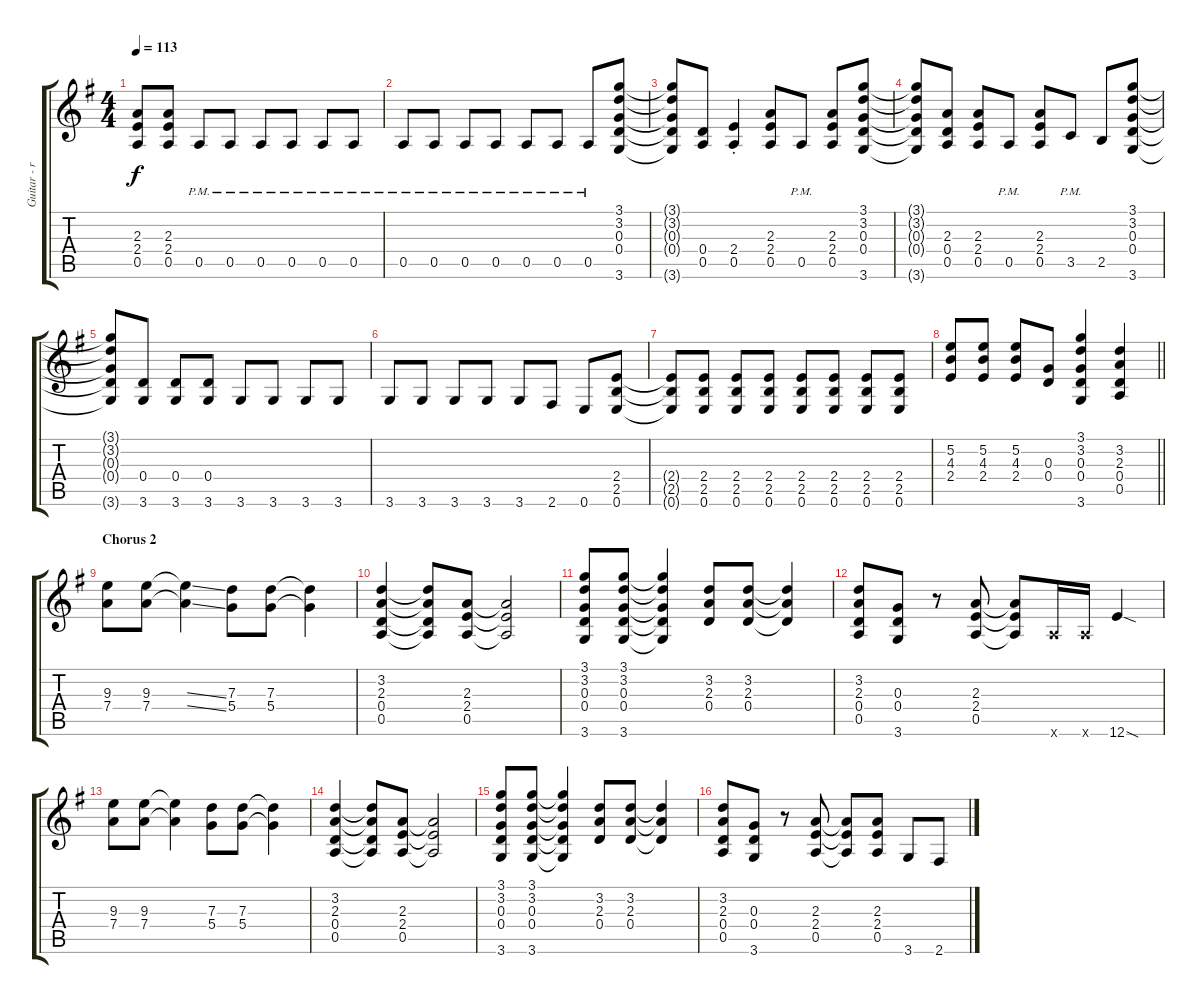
\track ("Guitar - rhythm - left" "Guitar - r") {instrument overdrivenguitar}
\staff {score tabs}
\tuning (E4 B3 G3 D3 A2 E2) {hide}
\ts (4 4)
\tempo 113
\clef g2
\ks g
(2.3{t} 2.4{t} 0.5{t}).8{dy f} (2.3 2.4 0.5).8 0.5{pm}.8 0.5{pm}.8 0.5{pm}.8 0.5{pm}.8 0.5{pm}.8 0.5{pm}.8 |
0.5{pm}.8 0.5{pm}.8 0.5{pm}.8 0.5{pm}.8 0.5{pm}.8 0.5{pm}.8 0.5{pm}.8 (3.1 3.2 0.3 0.4 3.6).8 |
(3.1{t} 3.2{t} 0.3{t} 0.4{t} 3.6{t}).8 (0.4 0.5).8 (2.4{st} 0.5{st}).4 (2.3 2.4 0.5).8 0.5{pm}.8 (2.3 2.4 0.5).8 (3.1 3.2 0.3 0.4 3.6).8 |
(3.1{t} 3.2{t} 0.3{t} 0.4{t} 3.6{t}).8 (2.3 0.4 0.5).8 (2.3 2.4 0.5).8 0.5{pm}.8 (2.3 2.4 0.5).8 3.5{pm}.8 2.5.8 (3.1 3.2 0.3 0.4 3.6).8 |
(3.1{t} 3.2{t} 0.3{t} 0.4{t} 3.6{t}).8 (0.4 3.6).8 (0.4 3.6).8 (0.4 3.6).8 3.6.8 3.6.8 3.6.8 3.6.8 |
3.6.8 3.6.8 3.6.8 3.6.8 3.6.8 2.6.8 0.6.8 (2.4 2.5 0.6).8 |
(2.4{t} 2.5{t} 0.6{t}).8 (2.4 2.5 0.6).8 (2.4 2.5 0.6).8 (2.4 2.5 0.6).8 (2.4 2.5 0.6).8 (2.4 2.5 0.6).8 (2.4 2.5 0.6).8 (2.4 2.5 0.6).8 |
\barLineRight lightlight
(5.2 4.3 2.4).8 (5.2 4.3 2.4).8 (5.2 4.3 2.4).8 (0.3 0.4).8 (3.1 3.2 0.3 0.4 3.6).4 (3.2 2.3 0.4 0.5).4 |
\section ("" "Chorus 2")
(9.3 7.4).8 (9.3 7.4).8 (9.3{ss t} 7.4{ss t}).4 (7.3 5.4).8 (7.3 5.4).8 (7.3{t} 5.4{t}).4 |
(3.2 2.3 0.4 0.5).4 (3.2{t} 2.3{t} 0.4{t} 0.5{t}).8 (2.3 2.4 0.5).8 (2.3{t} 2.4{t} 0.5{t}).2 |
(3.1 3.2 0.3 0.4 3.6).8 (3.1 3.2 0.3 0.4 3.6).8 (3.1{t} 3.2{t} 0.3{t} 0.4{t} 3.6{t}).4 (3.2 2.3 0.4).8 (3.2 2.3 0.4).8 (3.2{t} 2.3{t} 0.4{t}).4 |
(3.2 2.3 0.4 0.5).8 (0.3 0.4 3.6).8 r.8 (2.3 2.4 0.5).8 (2.3{t} 2.4{t} 0.5{t}).8 5.6{x}.16 5.6{x}.16 12.6{sod}.4 |
(9.3 7.4).8 (9.3 7.4).8 (9.3{t} 7.4{t}).4 (7.3 5.4).8 (7.3 5.4).8 (7.3{t} 5.4{t}).4 |
(3.2 2.3 0.4 0.5).4 (3.2{t} 2.3{t} 0.4{t} 0.5{t}).8 (2.3 2.4 0.5).8 (2.3{t} 2.4{t} 0.5{t}).2 |
(3.1 3.2 0.3 0.4 3.6).8 (3.1 3.2 0.3 0.4 3.6).8 (3.1{t} 3.2{t} 0.3{t} 0.4{t} 3.6{t}).4 (3.2 2.3 0.4).8 (3.2 2.3 0.4).8 (3.2{t} 2.3{t} 0.4{t}).4 |
(3.2 2.3 0.4 0.5).8 (0.3 0.4 3.6).8 r.8 (2.3 2.4 0.5).8 (2.3{t} 2.4{t} 0.5{t}).8 (2.3 2.4 0.5).8 3.6.8 2.6.8
